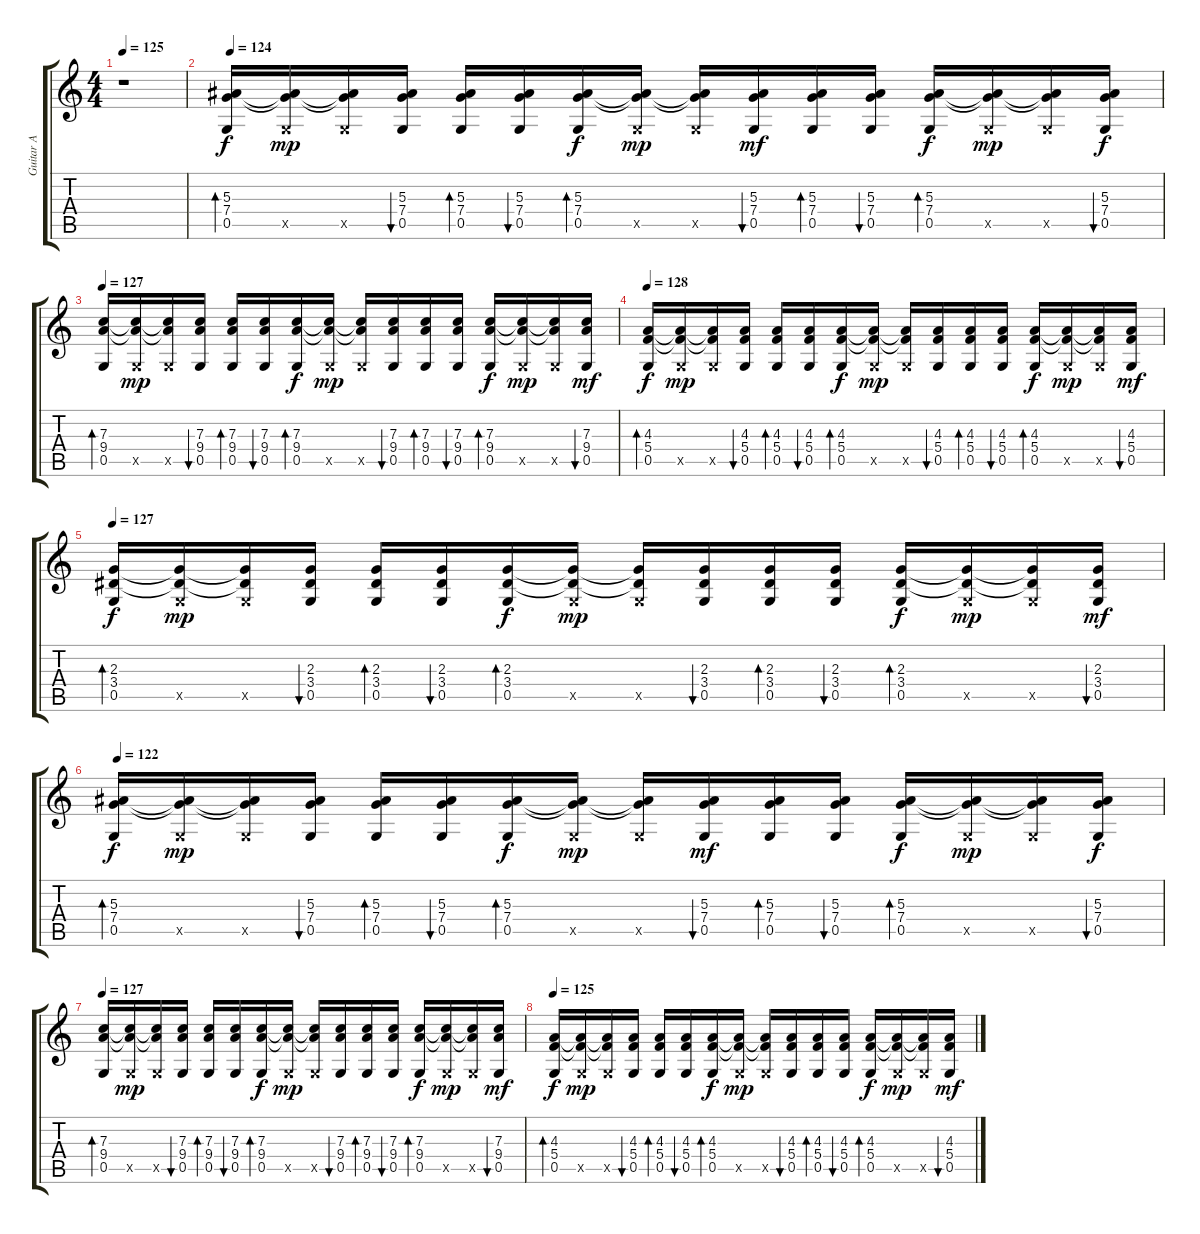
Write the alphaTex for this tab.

\track ("Guitar A" "Guitar A") {instrument acousticguitarsteel}
\staff {score tabs}
\tuning (D4 A3 F3 C3 G2 D2) {hide}
\ts (4 4)
\tempo 125
\clef g2
\ks c
r.1{dy f instrument acousticguitarsteel} |
\tempo 124
(5.3 7.4 0.5).16{bd 30} (5.3{t} 7.4{t} 0.5{x}).16{dy mp} (5.3{t} 7.4{t} 0.5{x}).16 (5.3 7.4 0.5).16{bu 30} (5.3 7.4 0.5).16{bd 30} (5.3 7.4 0.5).16{bu 30} (5.3 7.4 0.5).16{bd 30 dy f} (5.3{t} 7.4{t} 0.5{x}).16{dy mp} (5.3{t} 7.4{t} 0.5{x}).16 (5.3 7.4 0.5).16{bu 30 dy mf} (5.3 7.4 0.5).16{bd 30} (5.3 7.4 0.5).16{bu 30} (5.3 7.4 0.5).16{bd 30 dy f} (5.3{t} 7.4{t} 0.5{x}).16{dy mp} (5.3{t} 7.4{t} 0.5{x}).16 (5.3 7.4 0.5).16{bu 30 dy f} |
\tempo 127
(7.3 9.4 0.5).16{bd 30} (7.3{t} 9.4{t} 0.5{x}).16{dy mp} (7.3{t} 9.4{t} 0.5{x}).16 (7.3 9.4 0.5).16{bu 30} (7.3 9.4 0.5).16{bd 30} (7.3 9.4 0.5).16{bu 30} (7.3 9.4 0.5).16{bd 30 dy f} (7.3{t} 9.4{t} 0.5{x}).16{dy mp} (7.3{t} 9.4{t} 0.5{x}).16 (7.3 9.4 0.5).16{bu 30} (7.3 9.4 0.5).16{bd 30} (7.3 9.4 0.5).16{bu 30} (7.3 9.4 0.5).16{bd 30 dy f} (7.3{t} 9.4{t} 0.5{x}).16{dy mp} (7.3{t} 9.4{t} 0.5{x}).16 (7.3 9.4 0.5).16{bu 30 dy mf} |
\tempo 128
(4.3 5.4 0.5).16{bd 30 dy f} (4.3{t} 5.4{t} 0.5{x}).16{dy mp} (4.3{t} 5.4{t} 0.5{x}).16 (4.3 5.4 0.5).16{bu 30} (4.3 5.4 0.5).16{bd 30} (4.3 5.4 0.5).16{bu 30} (4.3 5.4 0.5).16{bd 30 dy f} (4.3{t} 5.4{t} 0.5{x}).16{dy mp} (4.3{t} 5.4{t} 0.5{x}).16 (4.3 5.4 0.5).16{bu 30} (4.3 5.4 0.5).16{bd 30} (4.3 5.4 0.5).16{bu 30} (4.3 5.4 0.5).16{bd 30 dy f} (4.3{t} 5.4{t} 0.5{x}).16{dy mp} (4.3{t} 5.4{t} 0.5{x}).16 (4.3 5.4 0.5).16{bu 30 dy mf} |
\tempo 127
(2.3 3.4 0.5).16{bd 30 dy f} (2.3{t} 3.4{t} 0.5{x}).16{dy mp} (2.3{t} 3.4{t} 0.5{x}).16 (2.3 3.4 0.5).16{bu 30} (2.3 3.4 0.5).16{bd 30} (2.3 3.4 0.5).16{bu 30} (2.3 3.4 0.5).16{bd 30 dy f} (2.3{t} 3.4{t} 0.5{x}).16{dy mp} (2.3{t} 3.4{t} 0.5{x}).16 (2.3 3.4 0.5).16{bu 30} (2.3 3.4 0.5).16{bd 30} (2.3 3.4 0.5).16{bu 30} (2.3 3.4 0.5).16{bd 30 dy f} (2.3{t} 3.4{t} 0.5{x}).16{dy mp} (2.3{t} 3.4{t} 0.5{x}).16 (2.3 3.4 0.5).16{bu 30 dy mf} |
\tempo 122
(5.3 7.4 0.5).16{bd 30 dy f} (5.3{t} 7.4{t} 0.5{x}).16{dy mp} (5.3{t} 7.4{t} 0.5{x}).16 (5.3 7.4 0.5).16{bu 30} (5.3 7.4 0.5).16{bd 30} (5.3 7.4 0.5).16{bu 30} (5.3 7.4 0.5).16{bd 30 dy f} (5.3{t} 7.4{t} 0.5{x}).16{dy mp} (5.3{t} 7.4{t} 0.5{x}).16 (5.3 7.4 0.5).16{bu 30 dy mf} (5.3 7.4 0.5).16{bd 30} (5.3 7.4 0.5).16{bu 30} (5.3 7.4 0.5).16{bd 30 dy f} (5.3{t} 7.4{t} 0.5{x}).16{dy mp} (5.3{t} 7.4{t} 0.5{x}).16 (5.3 7.4 0.5).16{bu 30 dy f} |
\tempo 127
(7.3 9.4 0.5).16{bd 30} (7.3{t} 9.4{t} 0.5{x}).16{dy mp} (7.3{t} 9.4{t} 0.5{x}).16 (7.3 9.4 0.5).16{bu 30} (7.3 9.4 0.5).16{bd 30} (7.3 9.4 0.5).16{bu 30} (7.3 9.4 0.5).16{bd 30 dy f} (7.3{t} 9.4{t} 0.5{x}).16{dy mp} (7.3{t} 9.4{t} 0.5{x}).16 (7.3 9.4 0.5).16{bu 30} (7.3 9.4 0.5).16{bd 30} (7.3 9.4 0.5).16{bu 30} (7.3 9.4 0.5).16{bd 30 dy f} (7.3{t} 9.4{t} 0.5{x}).16{dy mp} (7.3{t} 9.4{t} 0.5{x}).16 (7.3 9.4 0.5).16{bu 30 dy mf} |
\tempo 125
(4.3 5.4 0.5).16{bd 30 dy f} (4.3{t} 5.4{t} 0.5{x}).16{dy mp} (4.3{t} 5.4{t} 0.5{x}).16 (4.3 5.4 0.5).16{bu 30} (4.3 5.4 0.5).16{bd 30} (4.3 5.4 0.5).16{bu 30} (4.3 5.4 0.5).16{bd 30 dy f} (4.3{t} 5.4{t} 0.5{x}).16{dy mp} (4.3{t} 5.4{t} 0.5{x}).16 (4.3 5.4 0.5).16{bu 30} (4.3 5.4 0.5).16{bd 30} (4.3 5.4 0.5).16{bu 30} (4.3 5.4 0.5).16{bd 30 dy f} (4.3{t} 5.4{t} 0.5{x}).16{dy mp} (4.3{t} 5.4{t} 0.5{x}).16 (4.3 5.4 0.5).16{bu 30 dy mf}
